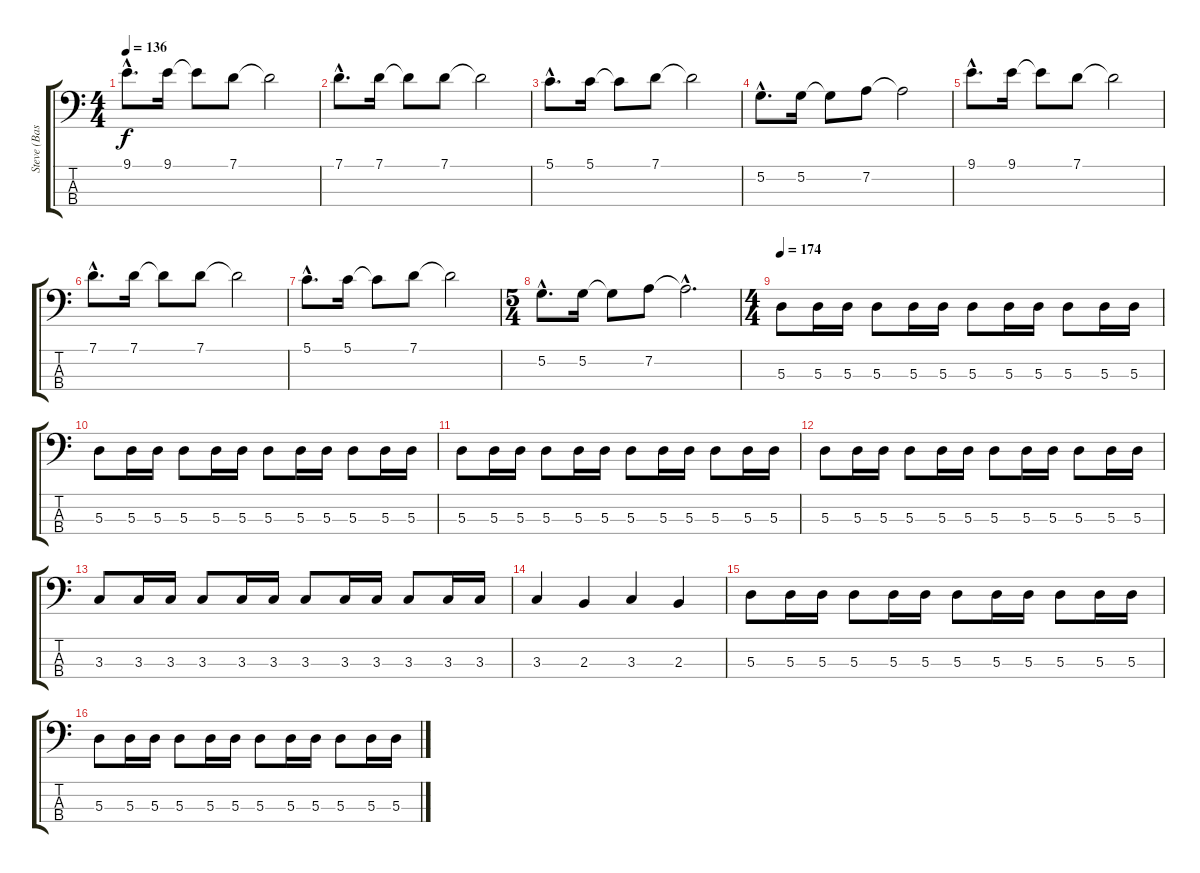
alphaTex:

\track ("Steve (Bass)" "Steve (Bas") {instrument electricbasspick}
\staff {score tabs}
\tuning (G2 D2 A1 E1) {hide}
\ts (4 4)
\tempo 136
\clef f4
\ks c
9.1{hac}.8{d dy f} 9.1.16 9.1{t}.8 7.1.8 7.1{t}.2 |
7.1{hac}.8{d} 7.1.16 7.1{t}.8 7.1.8 7.1{t}.2 |
5.1{hac}.8{d} 5.1.16 5.1{t}.8 7.1.8 7.1{t}.2 |
5.2{hac}.8{d} 5.2.16 5.2{t}.8 7.2.8 7.2{t}.2 |
9.1{hac}.8{d} 9.1.16 9.1{t}.8 7.1.8 7.1{t}.2 |
7.1{hac}.8{d} 7.1.16 7.1{t}.8 7.1.8 7.1{t}.2 |
5.1{hac}.8{d} 5.1.16 5.1{t}.8 7.1.8 7.1{t}.2 |
\ts (5 4)
5.2{hac}.8{d} 5.2.16 5.2{t}.8 7.2.8 7.2{hac t}.2{d} |
\ts (4 4)
\tempo 174
5.3.8 5.3.16 5.3.16 5.3.8 5.3.16 5.3.16 5.3.8 5.3.16 5.3.16 5.3.8 5.3.16 5.3.16 |
5.3.8 5.3.16 5.3.16 5.3.8 5.3.16 5.3.16 5.3.8 5.3.16 5.3.16 5.3.8 5.3.16 5.3.16 |
5.3.8 5.3.16 5.3.16 5.3.8 5.3.16 5.3.16 5.3.8 5.3.16 5.3.16 5.3.8 5.3.16 5.3.16 |
5.3.8 5.3.16 5.3.16 5.3.8 5.3.16 5.3.16 5.3.8 5.3.16 5.3.16 5.3.8 5.3.16 5.3.16 |
3.3.8 3.3.16 3.3.16 3.3.8 3.3.16 3.3.16 3.3.8 3.3.16 3.3.16 3.3.8 3.3.16 3.3.16 |
3.3.4 2.3.4 3.3.4 2.3.4 |
5.3.8 5.3.16 5.3.16 5.3.8 5.3.16 5.3.16 5.3.8 5.3.16 5.3.16 5.3.8 5.3.16 5.3.16 |
5.3.8 5.3.16 5.3.16 5.3.8 5.3.16 5.3.16 5.3.8 5.3.16 5.3.16 5.3.8 5.3.16 5.3.16
